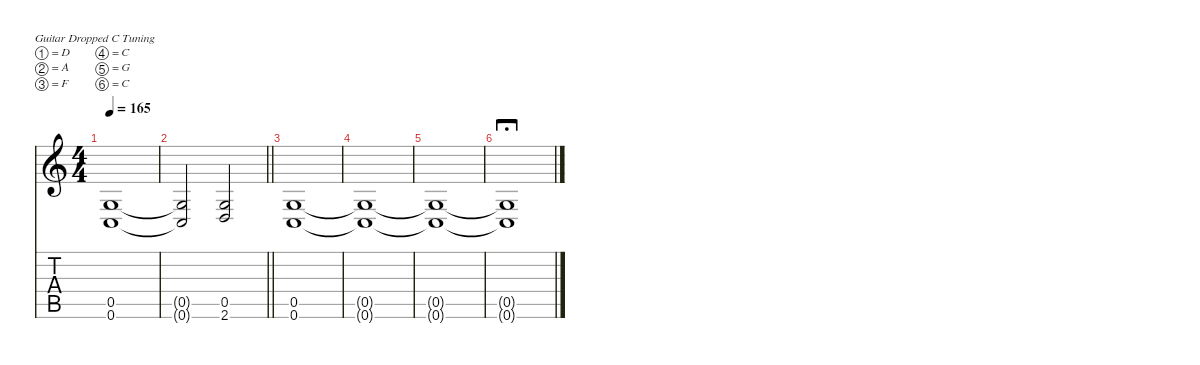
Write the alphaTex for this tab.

\defaultSystemsLayout 4
\hideDynamics
\bracketExtendMode nobrackets
\singleTrackTrackNamePolicy hidden
\multiTrackTrackNamePolicy hidden
\firstSystemTrackNameMode fullname
\otherSystemsTrackNameOrientation horizontal
\track ("Devin Townsend (Guitar 2)" "dist.guit.") {instrument distortionguitar}
\staff {score tabs}
\tuning (D4 A3 F3 C3 G2 C2)
\ts (4 4)
\tempo 165
\clef g2
\ks c
(0.5 0.6).1{dy f beam Up} |
\barLineRight lightlight
(0.5{t} 0.6{t}).2{beam Up} (0.5 2.6).2{beam Up} |
(0.5 0.6).1{beam Up} |
(0.5{t} 0.6{t}).1{beam Up} |
(0.5{t} 0.6{t}).1{beam Up} |
(0.5{t} 0.6{t}).1{fermata (long 1) beam Up}
